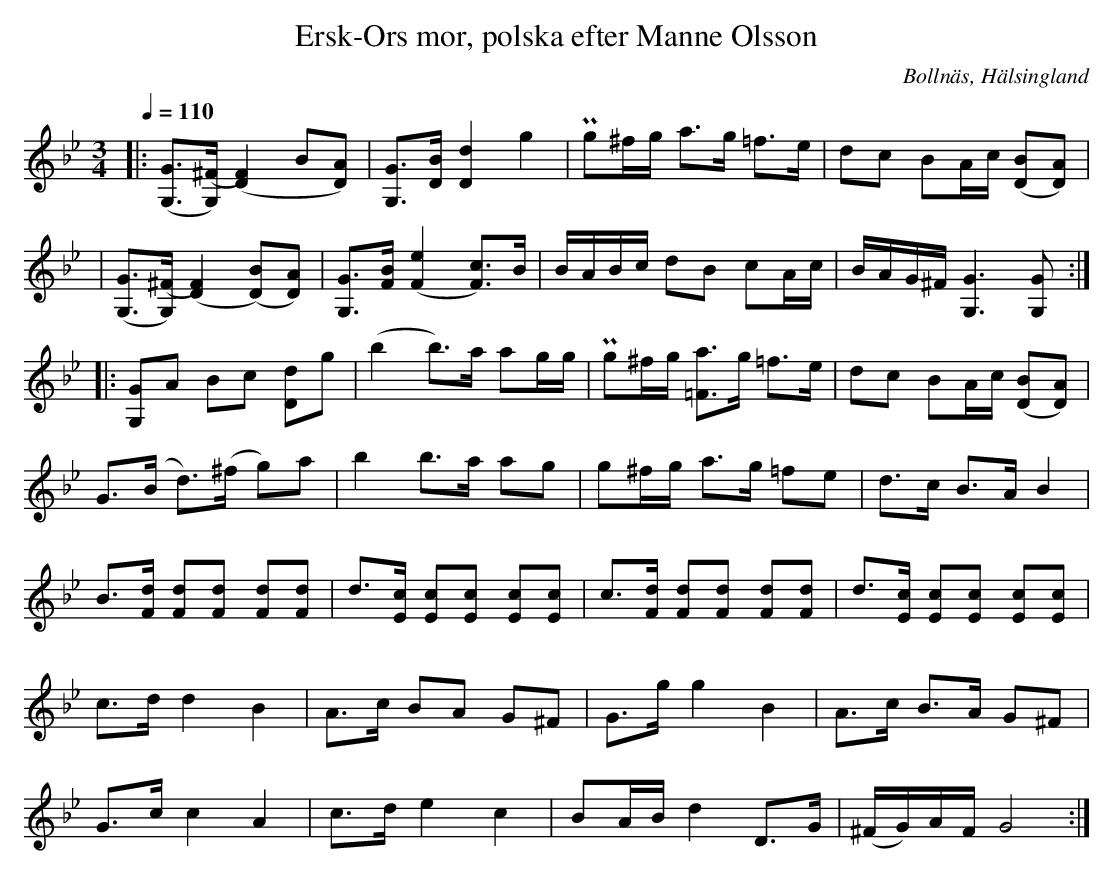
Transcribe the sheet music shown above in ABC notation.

X:1
T: Ersk-Ors mor, polska efter Manne Olsson
O:Bollnäs, Hälsingland
M:3/4
L:1/8
Q:1/4=110
K:Gm
|:[(G, G]>[G,) (^F] [F2) (D2] B[D) A]| [G, G]>[D B] [D2 d2] g2| Pg^f/g/ a>g =f>e | dc   BA/c/ [B (D][D) A]|
|[(G, G]>[G,) (^F] [F2) (D2] [(D) B][D) A]| [G, G]>[F B] [(F2 e2] [F) c]>B|B/A/B/c/  dB cA/c/  | B/A/G/^F/ [G,3 G3] [G, G] :|:
[G, G]A Bc [D d]g| (b2     b)>a ag/g/| Pg^f/g/  [=F a]>g =f>e | dc BA/c/ [(D B][D) A]|
G>(B   d>)(^f   g)a        | b2     b>a      ag         | g^f/g/ a>g =fe | d>c         B>A B2   |
B>[Fd] [Fd][Fd] [Fd][Fd] | d>[Ec] [Ec][Ec] [Ec][Ec] | \
c>[Fd] [Fd][Fd] [Fd][Fd] | d>[Ec] [Ec][Ec] [Ec][Ec] |
c>d    d2       B2           | A>c    BA       G^F       | G>g    g2 B2     | A>c         B>A G^F  |
G>c    c2       A2           | c>d    e2       c2        | BA/B/  d2 D>G   | (^F/G/)A/F/ G4      :|
